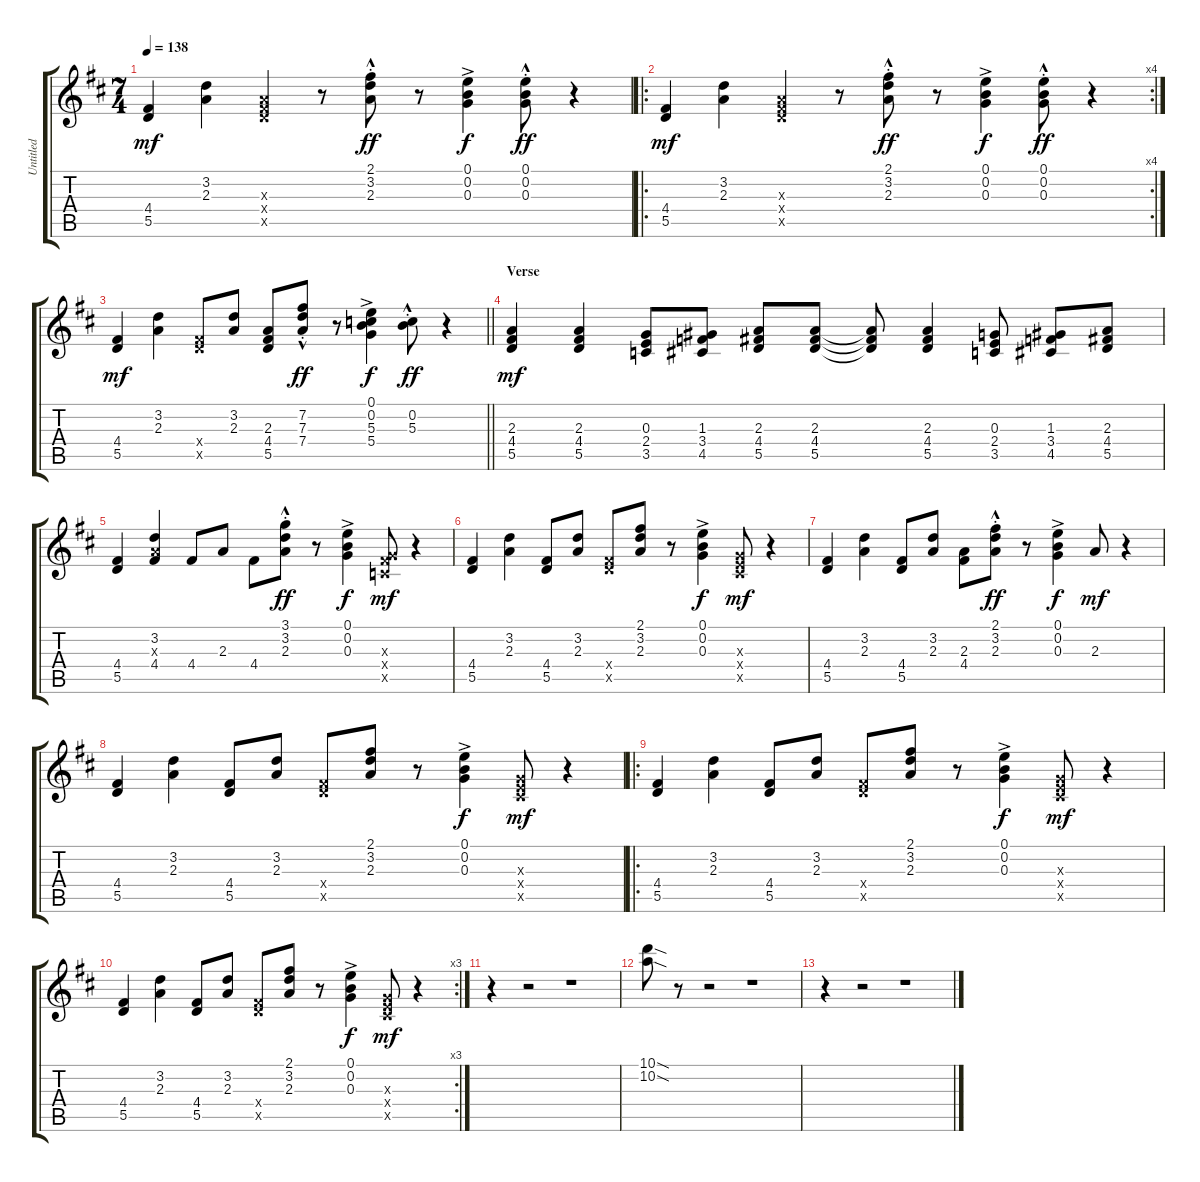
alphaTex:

\track ("Untitled" "Untitled") {instrument electricguitarclean}
\staff {score tabs}
\tuning (E4 B3 G3 D3 A2 E2) {hide}
\ts (7 4)
\tempo 138
\clef g2
\ks d
(4.4 5.5).4{dy mf} (3.2 2.3).4 (2.3{x} 4.4{x} 5.5{x}).4 r.8 (2.1{hac st} 3.2{hac st} 2.3{hac st}).8{dy ff} r.8 (0.1{ac} 0.2{ac} 0.3{ac}).4{dy f} (0.1{hac st} 0.2{hac st} 0.3{hac st}).8{dy ff} r.4 |
\ro
\rc 4
(4.4 5.5).4{dy mf} (3.2 2.3).4 (2.3{x} 4.4{x} 5.5{x}).4 r.8 (2.1{hac st} 3.2{hac st} 2.3{hac st}).8{dy ff} r.8 (0.1{ac} 0.2{ac} 0.3{ac}).4{dy f} (0.1{hac st} 0.2{hac st} 0.3{hac st}).8{dy ff} r.4 |
\barLineRight lightlight
(4.4 5.5).4{dy mf} (3.2 2.3).4 (4.4{x} 5.5{x}).8 (3.2 2.3).8 (2.3 4.4 5.5).8 (7.2{hac st} 7.3{hac st} 7.4{hac st}).8{dy ff} r.8 (0.1{ac} 0.2{ac} 5.3{ac} 5.4{ac}).4{dy f} (0.2{hac st} 5.3{hac st}).8{dy ff} r.4 |
\section ("" "Verse")
(2.3 4.4 5.5).4{dy mf} (2.3 4.4 5.5).4 (0.3 2.4 3.5).8 (1.3 3.4 4.5).8 (2.3 4.4 5.5).8 (2.3 4.4 5.5).8 (2.3{t} 4.4{t} 5.5{t}).8 (2.3 4.4 5.5).4 (0.3 2.4 3.5).8 (1.3 3.4 4.5).8 (2.3 4.4 5.5).8 |
(4.4 5.5).4 (3.2 2.3{x} 4.4).4 4.4.8 2.3.8 4.4.8 (3.1{hac st} 3.2{hac st} 2.3{hac st}).8{dy ff} r.8 (0.1{ac} 0.2{ac} 0.3{ac}).4{dy f} (0.3{x} 4.4{x} 3.5{x}).8{dy mf} r.4 |
(4.4 5.5).4 (3.2 2.3).4 (4.4 5.5).8 (3.2 2.3).8 (4.4{x} 5.5{x}).8 (2.1 3.2 2.3).8 r.8 (0.1{ac} 0.2{ac} 0.3{ac}).4{dy f} (0.3{x} 2.4{x} 4.5{x}).8{dy mf} r.4 |
(4.4 5.5).4 (3.2 2.3).4 (4.4 5.5).8 (3.2 2.3).8 (2.3 4.4).8 (2.1{hac st} 3.2{hac st} 2.3{hac st}).8{dy ff} r.8 (0.1{ac} 0.2{ac} 0.3{ac}).4{dy f} 2.3.8{dy mf} r.4 |
(4.4 5.5).4 (3.2 2.3).4 (4.4 5.5).8 (3.2 2.3).8 (4.4{x} 5.5{x}).8 (2.1 3.2 2.3).8 r.8 (0.1{ac} 0.2{ac} 0.3{ac}).4{dy f} (0.3{x} 2.4{x} 4.5{x}).8{dy mf} r.4 |
\ro
(4.4 5.5).4 (3.2 2.3).4 (4.4 5.5).8 (3.2 2.3).8 (4.4{x} 5.5{x}).8 (2.1 3.2 2.3).8 r.8 (0.1{ac} 0.2{ac} 0.3{ac}).4{dy f} (0.3{x} 2.4{x} 4.5{x}).8{dy mf} r.4 |
\rc 3
(4.4 5.5).4 (3.2 2.3).4 (4.4 5.5).8 (3.2 2.3).8 (4.4{x} 5.5{x}).8 (2.1 3.2 2.3).8 r.8 (0.1{ac} 0.2{ac} 0.3{ac}).4{dy f} (0.3{x} 2.4{x} 4.5{x}).8{dy mf} r.4 |
r.4 r.2 r.1 |
(10.1{sod} 10.2{sod}).8 r.8 r.2 r.1 |
r.4 r.2 r.1
